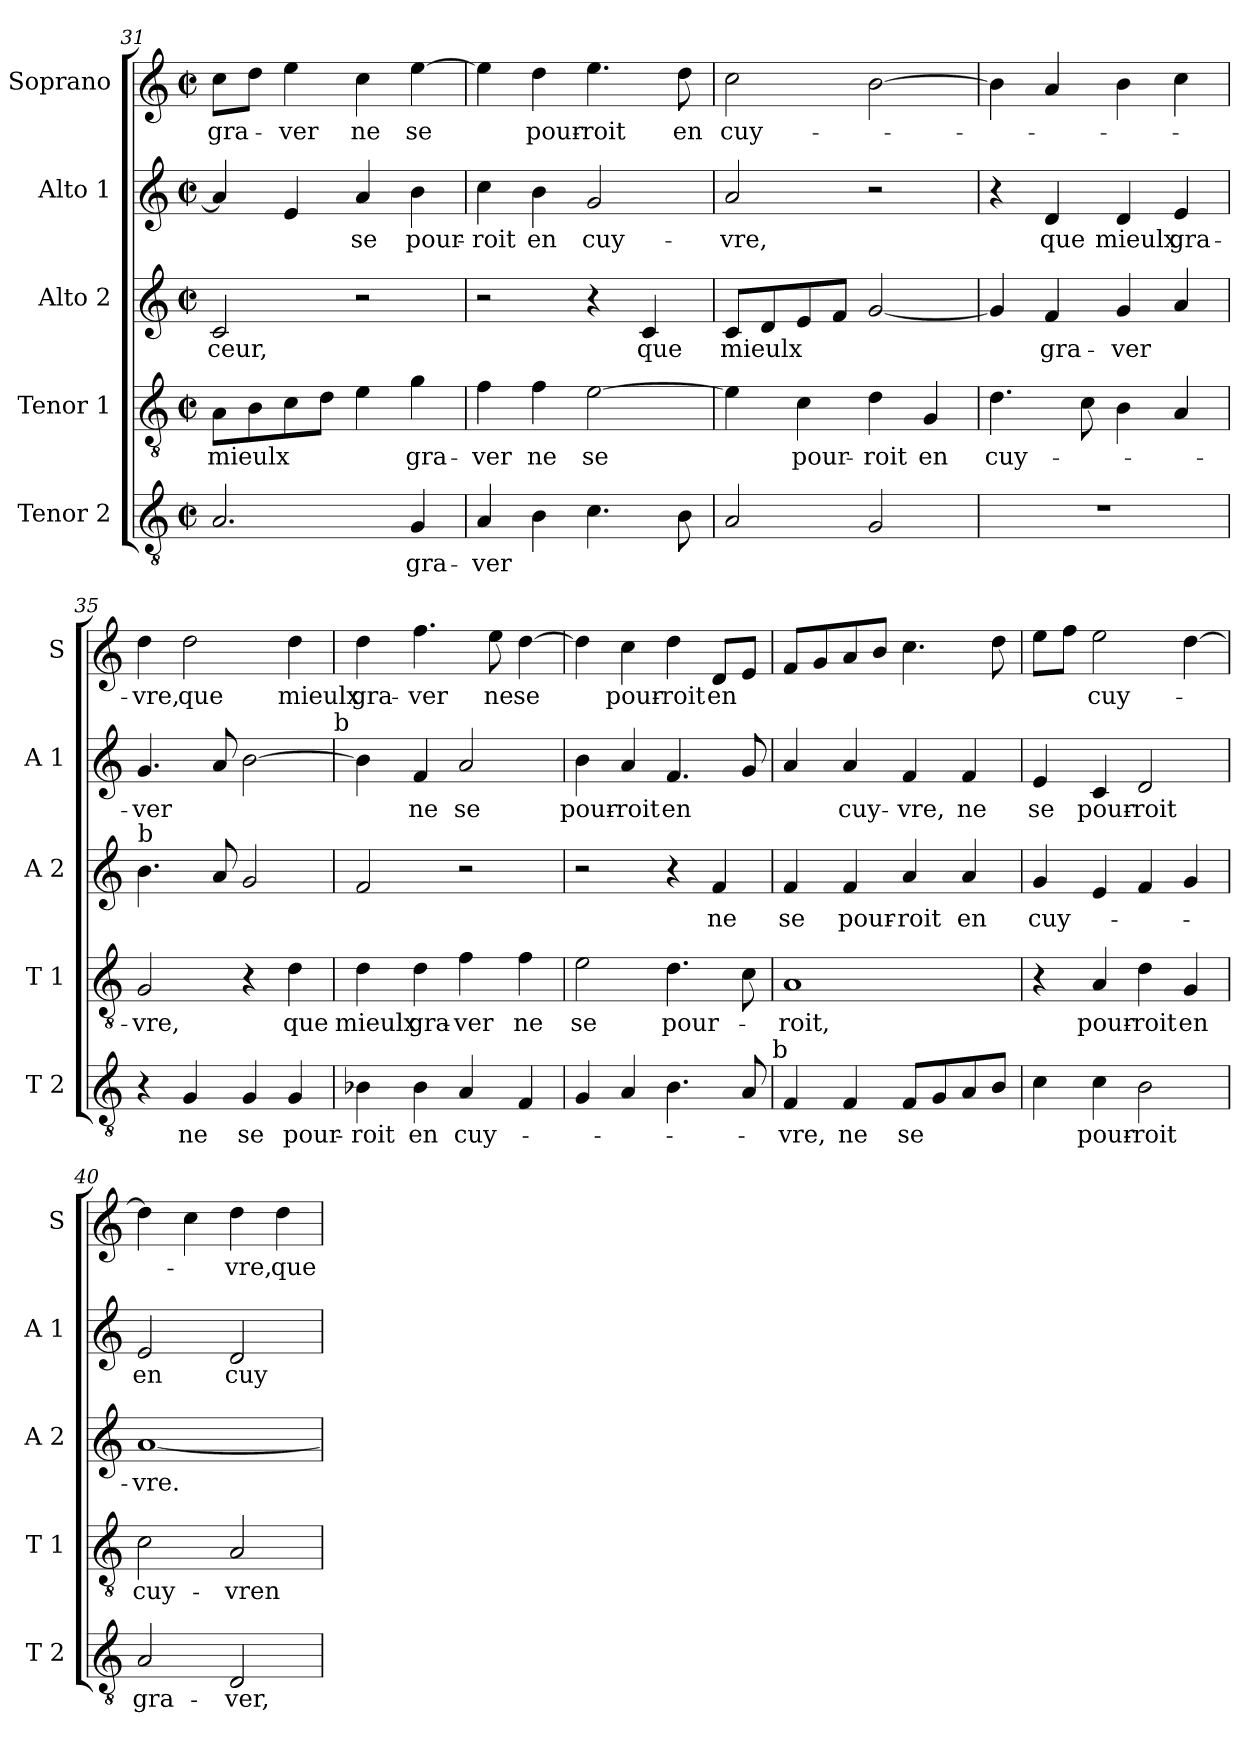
**kern	**text	**kern	**text	**kern	**text	**kern	**text	**kern	**text
*part5	*part5	*part4	*part4	*part3	*part3	*part2	*part2	*part1	*part1
*staff5	*staff5	*staff4	*staff4	*staff3	*staff3	*staff2	*staff2	*staff1	*staff1
*I"Tenor 2	*	*I"Tenor 1	*	*I"Alto 2	*	*I"Alto 1	*	*I"Soprano	*
*I'T 2	*	*I'T 1	*	*I'A 2	*	*I'A 1	*	*I'S	*
!!LO:LB:g=z
*clefGv2	*	*clefGv2	*	*clefG2	*	*clefG2	*	*clefG2	*
*k[]	*	*k[]	*	*k[]	*	*k[]	*	*k[]	*
*C:	*	*C:	*	*C:	*	*C:	*	*C:	*
*M2/2	*	*M2/2	*	*M2/2	*	*M2/2	*	*M2/2	*
*met(c|)	*	*met(c|)	*	*met(c|)	*	*met(c|)	*	*met(c|)	*
=31	=31	=31	=31	=31	=31	=31	=31	=31	=31
2.A/	.	8A\L	mieulx	2c/	-ceur,	4a/]	.	8cc\L	-gra-
.	.	8B\	.	.	.	.	.	8dd\J	.
.	.	8c\	.	.	.	4e/	.	4ee\	-ver
.	.	8d\J	.	.	.	.	.	.	.
.	.	4e\	.	2r	.	4a/	se	4cc\	ne
4G/	gra-	4g\	gra-	.	.	4b\	pour-	[4ee\	se
=32	=32	=32	=32	=32	=32	=32	=32	=32	=32
4A/	-ver	4f\	-ver	2r	.	4cc\	-roit	4ee\]	.
4B\	.	4f\	ne	.	.	4b\	en	4dd\	pour-
4.c\	.	[2e\	se	4r	.	2g/	cuy-	4.ee\	-roit
.	.	.	.	4c/	que	.	.	.	.
8B\	.	.	.	.	.	.	.	8dd\	en
=33	=33	=33	=33	=33	=33	=33	=33	=33	=33
2A/	.	4e\]	.	8c/L	mieulx	2a/	-vre,	2cc\	cuy-
.	.	.	.	8d/	.	.	.	.	.
.	.	4c\	pour-	8e/	.	.	.	.	.
.	.	.	.	8f/J	.	.	.	.	.
2G/	.	4d\	-roit	[2g/	.	2r	.	[2b\	.
.	.	4G/	en	.	.	.	.	.	.
=34	=34	=34	=34	=34	=34	=34	=34	=34	=34
1r	.	4.d\	cuy-	4g/]	.	4r	.	4b\]	.
.	.	.	.	4f/	gra-	4d/	que	4a/	.
.	.	8c\	.	.	.	.	.	.	.
.	.	4B\	.	4g/	-ver	4d/	mieulx	4b\	.
.	.	4A/	.	4a/	.	4e/	gra-	4cc\	.
=35	=35	=35	=35	=35	=35	=35	=35	=35	=35
!	!	!	!	!LO:TX:a:t=b	!	!	!	!	!
4r	.	2G/	-vre,	4.b\	.	4.g/	-ver	4dd\	-vre,
4G/	ne	.	.	.	.	.	.	2dd\	que
.	.	.	.	8a/	.	8a/	.	.	.
4G/	se	4r	.	2g/	.	[2b\	.	.	.
4G/	pour-	4d\	que	.	.	.	.	4dd\	mieulx
!	!	!	!	!	!	!LO:TX:a:t=b	!	!	!
!!LO:PB:g=z
=36	=36	=36	=36	=36	=36	=36	=36	=36	=36
4B-X\	-roit	4d\	mieulx	2f/	.	4b\]	.	4dd\	gra-
4B-\	en	4d\	gra-	.	.	4f/	ne	4.ff\	-ver
4A/	cuy-	4f\	-ver	2r	.	2a/	se	.	.
.	.	.	.	.	.	.	.	8ee\	ne
4F/	.	4f\	ne	.	.	.	.	[4dd\	se
=37	=37	=37	=37	=37	=37	=37	=37	=37	=37
4G/	.	2e\	se	2r	.	4b\	pour-	4dd\]	.
4A/	.	.	.	.	.	4a/	-roit	4cc\	pour-
4.B\	.	4.d\	pour-	4r	.	4.f/	en	4dd\	-roit
.	.	.	.	4f/	ne	.	.	8d/L	en
8A/	.	8c\	.	.	.	8g/	.	8e/J	.
!LO:TX:a:t=b	!	!	!	!	!	!	!	!	!
=38	=38	=38	=38	=38	=38	=38	=38	=38	=38
4F/	-vre,	1A	-roit,	4f/	se	4a/	.	8f/L	.
.	.	.	.	.	.	.	.	8g/	.
4F/	ne	.	.	4f/	pour-	4a/	cuy-	8a/	.
.	.	.	.	.	.	.	.	8b/J	.
8F/L	se	.	.	4a/	-roit	4f/	-vre,	4.cc\	.
8G/	.	.	.	.	.	.	.	.	.
8A/	.	.	.	4a/	en	4f/	ne	.	.
8B/J	.	.	.	.	.	.	.	8dd\	.
=39	=39	=39	=39	=39	=39	=39	=39	=39	=39
4c\	.	4r	.	4g/	cuy-	4e/	se	8ee\L	.
.	.	.	.	.	.	.	.	8ff\J	.
4c\	pour-	4A/	pour-	4e/	.	4c/	pour-	2ee\	cuy-
2B\	-roit	4d\	-roit	4f/	.	2d/	-roit	.	.
.	.	4G/	en	4g/	.	.	.	[4dd\	.
=40	=40	=40	=40	=40	=40	=40	=40	=40	=40
2A/	gra-	2c\	cuy-	[1a	-vre.	2e/	en	4dd\]	.
.	.	.	.	.	.	.	.	4cc\	.
2D/	-ver,	2A/	-vren	.	.	2d/	cuy-	4dd\	-vre,
.	.	.	.	.	.	.	.	4dd\	que
=	=	=	=	=	=	=	=	=	=
*-	*-	*-	*-	*-	*-	*-	*-	*-	*-
